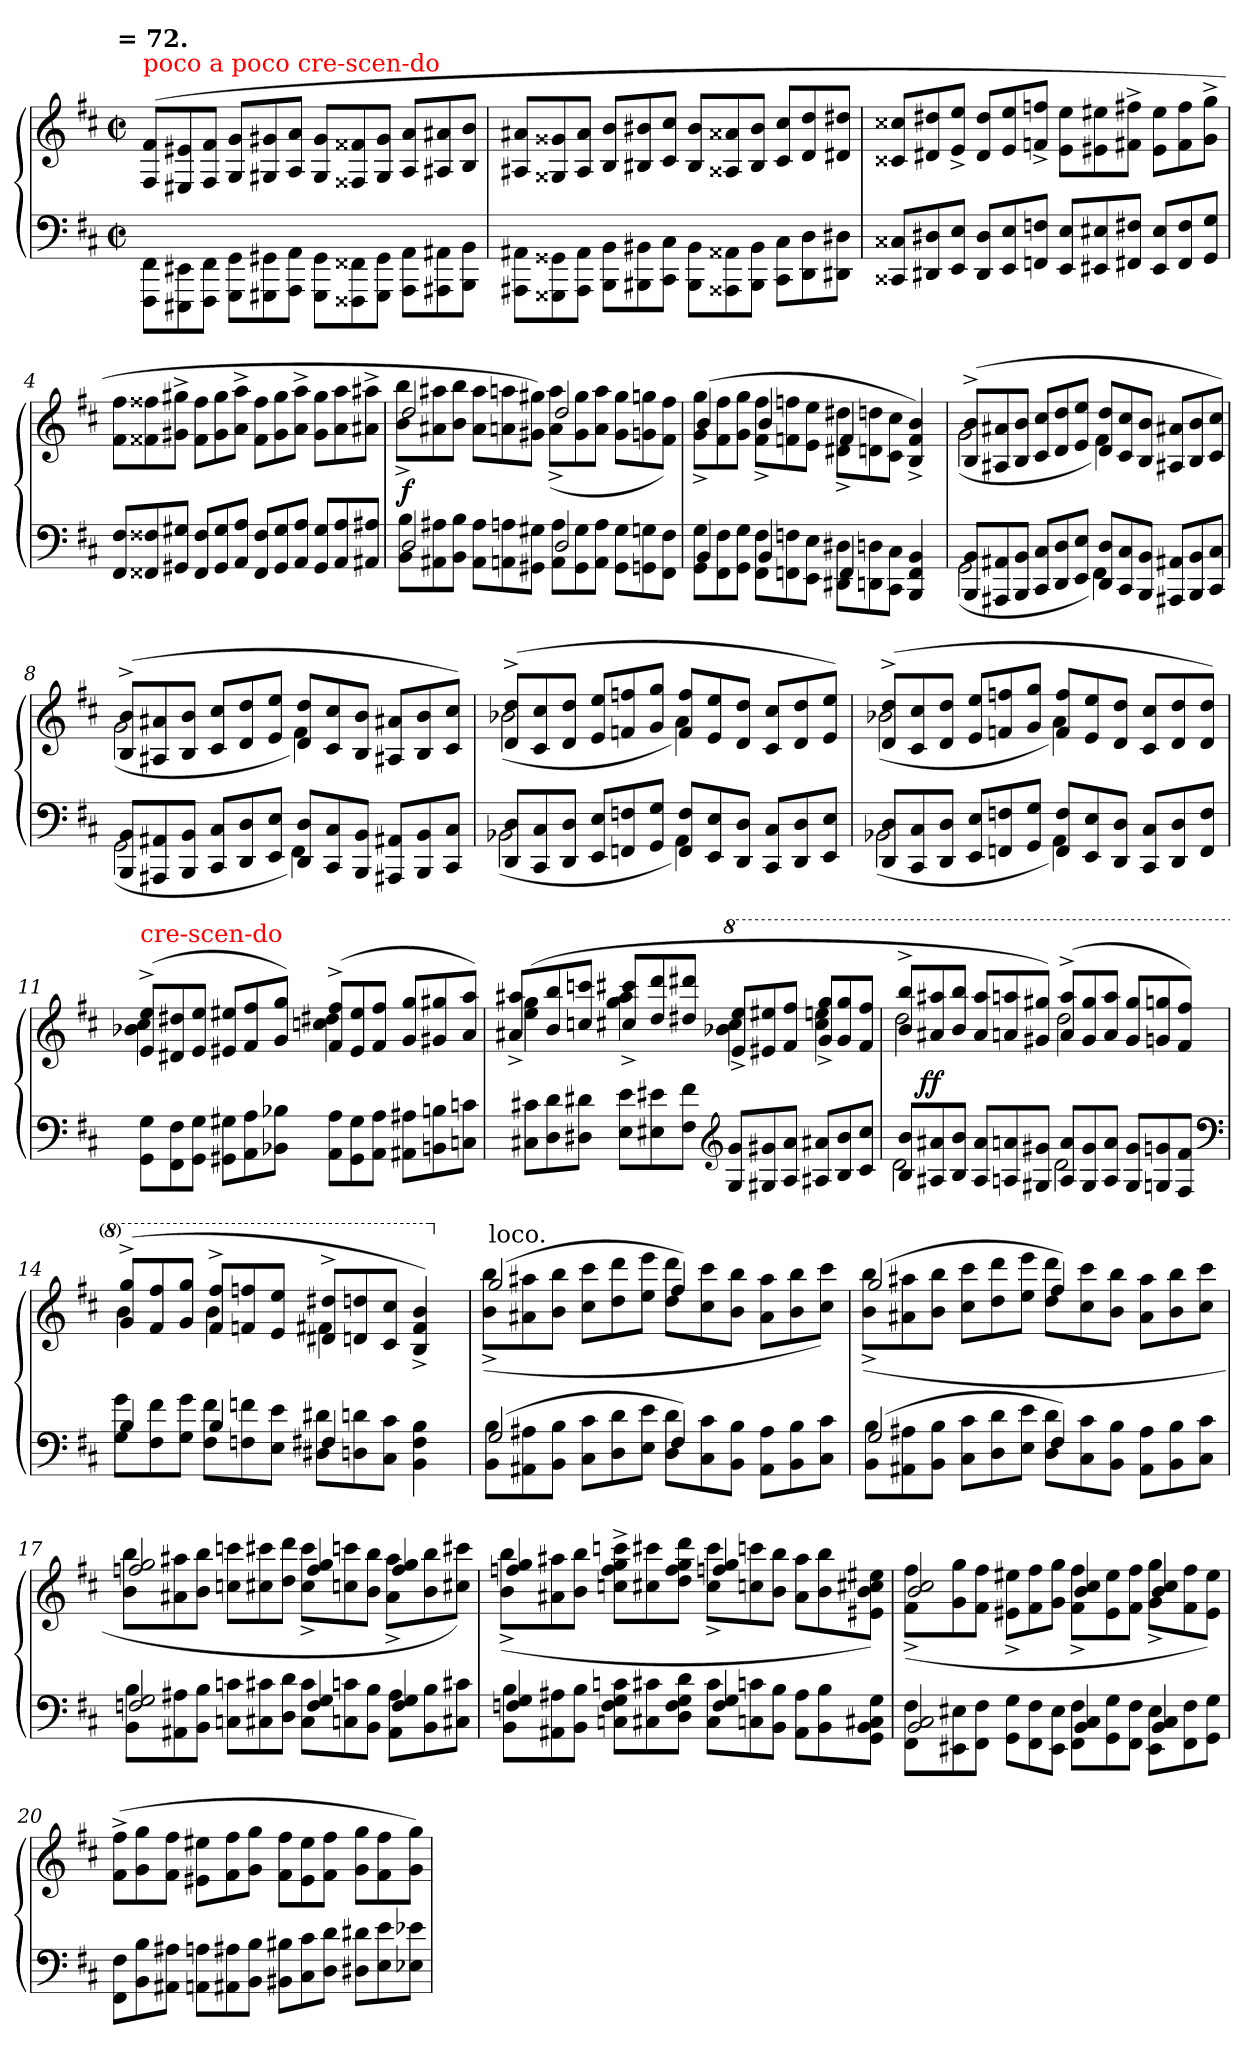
**kern	**kern	**dynam
*part1	*part1	*part1
*staff2	*staff1	*staff1/2
*clefF4	*clefG2	*
*k[f#c#]	*k[f#c#]	*
*b:	*b:	*
!!LO:TX:omd:t=&nbsp;=&nbsp;72.
*M2/2	*M2/2	*
*met(c|)	*met(c|)	*
*MM144	*MM144	*
*Xtuplet	*Xtuplet	*
=1	=1	=1
!	!LO:TX:a:color=red:t=poco a poco cre-scen-do	!
12FF#\ 12FFF#\L	(>12f#/ 12F#/L	.
12EE#X\ 12EEE#X\	12e#X 12E#X	.
12FF#\ 12FFF#\J	12f#/ 12F#/J	.
12GG\ 12GGG\L	12g/ 12G/L	.
12GG#X\ 12GGG#X\	12g#X 12G#X	.
12AA\ 12AAA\J	12a/ 12A/J	.
12GG#\ 12GGG#\L	12g#/ 12G#/L	.
12FF##X\ 12FFF##X\	12f##X 12F##X	.
12GG#\ 12GGG#\J	12g#/ 12G#/J	.
12AA\ 12AAA\L	12a/ 12A/L	.
12AA#X\ 12AAA#X\	12a#X 12A#X	.
12BB\ 12BBB\J	12b/ 12B/J	.
=2	=2	=2
12AA#X\ 12AAA#X\L	12a#X 12A#XL	.
12GG##X\ 12GGG##X\	12g##X 12G##X	.
12AA#\ 12AAA#\J	12a#/ 12A#/J	.
12BB\ 12BBB\L	12b 12BL	.
12BB#X\ 12BBB#X\	12b#X 12B#X	.
12C#\ 12CC#\J	12cc# 12c#J	.
12BB#\ 12BBB#\L	12b# 12B#L	.
12AA##X\ 12AAA##X\	12a##X 12A##X	.
12BB#\ 12BBB#\J	12b# 12B#J	.
12C#\ 12CC#\L	12cc# 12c#L	.
12D\ 12DD\	12dd 12d	.
12D#X\ 12DD#X\J	12dd#X 12d#XJ	.
=3	=3	=3
12C##X 12CC##XL	12cc##X 12c##XL	.
12D#X 12DD#X	12dd#X 12d#X	.
12E 12EEJ	12ee^< 12e^<J	.
12D# 12DD#L	12dd# 12d#L	.
12E 12EE	12ee 12e	.
12Fn 12FFnJ	12ffn^< 12fn^<J	.
12E 12EEL	12ee 12eL	.
12E#X 12EE#X	12ee#X 12e#X	.
12F#X 12FF#XJ	12ff#X^< 12f#X^<J	.
12E# 12EE#L	12ee# 12e#L	.
12F# 12FF#	12ff# 12f#	.
12G 12GGJ	12gg^< 12g^<J	.
=4	=4	=4
12F# 12FF#L	12ff# 12f#L	.
12F##X 12FF##X	12ff##X 12f##X	.
12G# 12GG#J	12gg#X^< 12g#X^<J	.
12F## 12FF##L	12ff## 12f##L	.
12G# 12GG#	12gg# 12g#	.
12A 12AAJ	12aa^< 12a^<J	.
12F## 12FF##L	12ff## 12f##L	.
12G# 12GG#	12gg# 12g#	.
12A 12AAJ	12aa^< 12a^<J	.
12G#/ 12GG#/L	12gg# 12g#L	.
12A/ 12AA/	12aa 12a	.
12A#X/ 12AA#X/J	12aa#X^< 12a#X^<J	.
=5	=5	=5
*^	*^	*
2D	12B 12BBL	2dd	12bb^< 12b^<L	f
.	12A#X 12AA#X	.	12aa#X 12a#X	.
.	12B 12BBJ	.	12bb 12bJ	.
.	12A# 12AA#L	.	12aa# 12a#L	.
.	12An 12AAn	.	12aan 12an	.
.	12G#X 12GG#XJ	.	12gg#X 12g#XJ)	.
2D	12A 12AAL	2dd	(>12aa^< 12a^<L	.
.	12G# 12GG#	.	12gg# 12g#	.
.	12A 12AAJ	.	12aa 12aJ	.
.	12G# 12GG#L	.	12gg# 12g#L	.
.	12Gn 12GGn	.	12ggn 12gn	.
.	12F# 12FF#J	.	12ff# 12f#J)	.
=6	=6	=6	=6	=6
4BB	12G 12GGL	(4b	12gg^< 12g^<L	.
.	12F# 12FF#	.	12ff# 12f#	.
.	12G 12GGJ	.	12gg 12gJ	.
4BB	12F# 12FF#L	4b	12ff#^< 12f#^<L	.
.	12Fn 12FFn	.	12ffn 12fn	.
.	12E 12EEJ	.	12ee 12eJ	.
4FF	12D#X 12DD#XL	4f	12dd#X^< 12d#X^<L	.
.	12Dn 12DDn	.	12ddn 12dn	.
.	12C# 12CC#J	.	12cc# 12c#J	.
4BB 4FF 4BBB	4ryy	4b^< 4f^< 4B^<)	4ryy	.
=7	=7	=7	=7	=7
12BB 12BBBL	(2GG	(12b^< 12B^<L	(2g	.
12AA#X 12AAA#X	.	12a#X 12A#X	.	.
12BB 12BBBJ	.	12b 12BJ	.	.
12C# 12CC#L	.	12cc# 12c#L	.	.
12D 12DD	.	12dd 12d	.	.
12E 12EEJ	.	12ee 12eJ	.	.
12D 12DDL	4FF#)	12dd 12dL	4f#)	.
12C# 12CC#	.	12cc# 12c#	.	.
12BB 12BBBJ	.	12b 12BJ	.	.
12AA#X 12AAA#XL	4ryy	12a#X 12A#XL	4ryy	.
12BB 12BBB	.	12b 12B	.	.
12C# 12CC#J	.	12cc# 12c#J)	.	.
=8	=8	=8	=8	=8
12BB 12BBBL	(2GG	(12b^< 12B^<L	(2g	.
12AA#X 12AAA#X	.	12a#X 12A#X	.	.
12BB 12BBBJ	.	12b 12BJ	.	.
12C# 12CC#L	.	12cc# 12c#L	.	.
12D 12DD	.	12dd 12d	.	.
12E 12EEJ	.	12ee 12eJ	.	.
12D 12DDL	4FF#)	12dd 12dL	4f#)	.
12C# 12CC#	.	12cc# 12c#	.	.
12BB 12BBBJ	.	12b 12BJ	.	.
12AA#X 12AAA#XL	4ryy	12a#X 12A#XL	4ryy	.
12BB 12BBB	.	12b 12B	.	.
12C# 12CC#J	.	12cc# 12c#J)	.	.
=9	=9	=9	=9	=9
12D 12DDL	(2BB-X	(12dd^< 12d^<L	(2b-X	.
12C# 12CC#	.	12cc# 12c#	.	.
12D 12DDJ	.	12dd 12dJ	.	.
12E 12EEL	.	12ee 12eL	.	.
12Fn 12FFn	.	12ffn 12fn	.	.
12G 12GGJ	.	12gg 12gJ	.	.
12F 12FFL	4AA)	12ff 12fL	4a)	.
12E 12EE	.	12ee 12e	.	.
12D 12DDJ	.	12dd 12dJ	.	.
12C# 12CC#L	4ryy	12cc# 12c#L	4ryy	.
12D 12DD	.	12dd 12d	.	.
12E 12EEJ	.	12ee 12eJ)	.	.
=10	=10	=10	=10	=10
12D 12DDL	(2BB-X	(12dd^< 12d^<L	(2b-X	.
12C# 12CC#	.	12cc# 12c#	.	.
12D 12DDJ	.	12dd 12dJ	.	.
12E 12EEL	.	12ee 12eL	.	.
12Fn 12FFn	.	12ffn 12fn	.	.
12G 12GGJ	.	12gg 12gJ	.	.
12F 12FFL	4AA)	12ff 12fL	4a)	.
12E 12EE	.	12ee 12e	.	.
12D 12DDJ	.	12dd 12dJ	.	.
12C# 12CC#L	4ryy	12cc# 12c#L	4ryy	.
12D 12DD	.	12dd 12d	.	.
12F 12FFJ	.	12dd 12dJ)	.	.
*v	*v	*	*	*
=11	=11	=11	=11
!	!LO:TX:a:color=red:t=cre-scen-do	!	!
12G\ 12GG\L	(12ee^< 12e^<L	4cc# 4b-X	.
12F#\ 12FF#\	12dd#X 12d#X	.	.
12G\ 12GG\J	12ee 12eJ	.	.
12G#X 12GG#XL	12ee#X/ 12e#X/L	4ryy	.
12A 12AA	12ff#/ 12f#/	.	.
12B-X 12BB-XJ	12gg/ 12g/J)	.	.
12A 12AAL	(12ff#^< 12f#^<L	4dd#X 4ccn	.
12G# 12GG#	12ee# 12e#	.	.
12A 12AAJ	12ff# 12f#J	.	.
12A#X 12AA#XL	12gg/ 12g/L	4ryy	.
12B 12BB	12gg#X/ 12g#X/	.	.
12cn 12CnJ	12aa/ 12a/J)	.	.
=12	=12	=12	=12
12c#X 12C#XL	(>4gg\ 4ee\	12aa#X^</ 12a#X^</L	.
12d 12D	.	12bb/ 12b/	.
12d#X 12D#XJ	.	12cccn/ 12ccn/J	.
12e 12EL	4aa#\ 4gg\	12ccc#X^</ 12cc#X^</L	.
12e#X 12E#X	.	12ddd/ 12dd/	.
12f# 12F#J	.	12ddd#X/ 12dd#X/J	.
*clefG2	*	*	*
*	*8va	*	*
12g 12GL	4ccc#\ 4bb-X\	12eee^</ 12ee^</L	.
12g#X 12G#X	.	12eee#X/ 12ee#X/	.
12a 12AJ	.	12fff#/ 12ff#/J	.
12a#X 12A#XL	4eee\ 4ccc#\	12ggg^/ 12gg^/L	.
12b 12B	.	12ggg/ 12gg/	.
12cc# 12c#J	.	12fff#/ 12ff#/J	.
=13	=13	=13	=13
*^	*	*	*
12b 12BL	2d	12bbb^< 12bb^<L	2ddd	.
12a#X 12A#X	.	12aaa#X 12aa#X	.	ff
12b 12BJ	.	12bbb 12bbJ	.	.
12a# 12A#L	.	12aaa# 12aa#L	.	.
12an 12An	.	12aaan 12aan	.	.
12g#X 12G#XJ	.	12ggg#X 12gg#XJ)	.	.
12a 12AL	2d	(12aaa^< 12aa^<L	2ddd	.
12g# 12G#	.	12ggg# 12gg#	.	.
12a 12AJ	.	12aaa 12aaJ	.	.
12g# 12G#L	.	12ggg# 12gg#L	.	.
12gn 12Gn	.	12gggn 12ggn	.	.
12f# 12F#J	.	12fff# 12ff#J)	.	.
*clefF4	*	*	*	*
=14	=14	=14	=14	=14
4B	12g 12GL	(12ggg^< 12gg^<L	4bb	.
.	12f# 12F#	12fff# 12ff#	.	.
.	12g 12GJ	12ggg 12ggJ	.	.
4B	12f# 12F#L	12fff#^< 12ff#^<L	4bb	.
.	12fn 12Fn	12fffn 12ffn	.	.
.	12e 12EJ	12eee 12eeJ	.	.
4F#X	12d#X 12D#XL	12ddd#X^< 12dd#X^<L	4ff#X	.
.	12dn 12Dn	12dddn 12ddn	.	.
.	12c# 12C#J	12ccc# 12cc#J	.	.
4ryy	4B 4F# 4BB	4bb^</ 4ff#^</ 4b^</)	4ryy	.
=15	=15	=15	=15	=15
*	*	*X8va	*	*
!	!	!LO:TX:a:t=loco.	!	!
(2G	12B 12BBL	(>2gg	(>12bb^< 12b^<L	.
.	12A#X 12AA#X	.	12aa#X 12a#X	.
.	12B 12BBJ	.	12bb 12bJ	.
.	12c# 12C#L	.	12ccc# 12cc#L	.
.	12d 12D	.	12ddd 12dd	.
.	12e 12EJ	.	12eee 12eeJ	.
4F#)	12d 12DL	4ff#)	12ddd 12ddL	.
.	12c# 12C#	.	12ccc# 12cc#	.
.	12B 12BBJ	.	12bb 12bJ	.
4ryy	12A# 12AA#L	4ryy	12aa# 12a#L	.
.	12B 12BB	.	12bb 12b	.
.	12c# 12C#J	.	12ccc# 12cc#J)	.
=16	=16	=16	=16	=16
(2G	12B 12BBL	(2gg	(>12bb^< 12b^<L	.
.	12A#X 12AA#X	.	12aa#X 12a#X	.
.	12B 12BBJ	.	12bb 12bJ	.
.	12c# 12C#L	.	12ccc# 12cc#L	.
.	12d 12D	.	12ddd 12dd	.
.	12e 12EJ	.	12eee 12eeJ	.
4F#)	12d 12DL	4ff#)	12ddd 12ddL	.
.	12c# 12C#	.	12ccc# 12cc#	.
.	12B 12BBJ	.	12bb 12bJ	.
4ryy	12A# 12AA#L	4ryy	12aa# 12a#L	.
.	12B 12BB	.	12bb 12b	.
.	12c# 12C#J	.	12ccc# 12cc#J	.
=17	=17	=17	=17	=17
2G 2Fn	12B 12BBL	2gg 2ffn	12bb 12bL	.
.	12A#X 12AA#X	.	12aa#X 12a#X	.
.	12B 12BBJ	.	12bb 12bJ	.
.	12cn 12CnL	.	12cccn 12ccnL	.
.	12c#X 12C#X	.	12ccc#X 12cc#X	.
.	12d 12DJ	.	12ddd 12ddJ	.
4G 4F	12c# 12C#L	4gg 4ff	12ccc#^< 12cc#^<L	.
.	12cn 12Cn	.	12cccn 12ccn	.
.	12B 12BBJ	.	12bb 12bJ	.
4G 4F	12A# 12AA#L	4gg 4ff	12aa#^< 12a#^<L	.
.	12B 12BB	.	12bb 12b	.
.	12c#X 12C#XJ	.	12ccc#X 12cc#XJ)	.
=18	=18	=18	=18	=18
4G 4Fn	12B 12BBL	4gg 4ffn	(>12bb^< 12b^<L	.
.	12A#X 12AA#X	.	12aa#X 12a#X	.
.	12B 12BBJ	.	12bb 12bJ	.
4ryy	12cn 12G 12F 12CnL	4ryy	12cccn^< 12gg^< 12ff^< 12ccn^<L	.
.	12c#X 12C#X	.	12ccc#X 12cc#X	.
.	12d 12G 12F 12DJ	.	12ddd 12gg 12ff 12ddJ	.
4G 4F	12c# 12C#L	4gg 4ffn	12ccc#^< 12cc#^<L	.
.	12cn 12Cn	.	12cccn 12ccn	.
.	12B 12BBJ	.	12bb 12bJ	.
4ryy	12A# 12AA#L	4ryy	12aa# 12a#L	.
.	12B 12BB	.	12bb 12b	.
.	12G 12C#X 12BB 12GGJ	.	12ee#X 12cc#X 12b 12e#XJ)	.
=19	=19	=19	=19	=19
2C# 2BB	12F# 12FF#L	2cc# 2b	(>12ff#^< 12f#^<L	.
.	12E#X 12EE#X	.	12gg 12g	.
.	12F# 12FF#J	.	12ff# 12f#J	.
.	12G 12GGL	.	12ee#X^< 12e#X^<L	.
.	12F# 12FF#	.	12ff# 12f#	.
.	12E# 12EE#J	.	12gg 12gJ	.
4C# 4BB	12F# 12FF#L	4cc# 4b	12ff#^< 12f#^<L	.
.	12G 12GG	.	12ee# 12e#	.
.	12F# 12FF#J	.	12ff# 12f#J	.
4C# 4BB	12E# 12EE#L	4cc# 4b	12gg^< 12g^<L	.
.	12F# 12FF#	.	12ff# 12f#	.
.	12G 12GGJ	.	12ee# 12e#J)	.
*v	*v	*	*	*
*	*v	*v	*
=20	=20	=20
12F# 12FF#L	(12ff#^< 12f#^<L	.
12B 12BB	12gg 12g	.
12A#X 12AA#XJ	12ff# 12f#J	.
12An 12AAnL	12ee#X 12e#XL	.
12A#X 12AA#X	12ff# 12f#	.
12B 12BBJ	12gg 12gJ	.
12B#X 12BB#XL	12ff# 12f#L	.
12c# 12C#	12ee# 12e#	.
12d 12DJ	12ff# 12f#J	.
12d#X 12D#XL	12gg 12gL	.
12e 12E	12ff# 12f#	.
12e-X 12E-XJ	12gg 12gJ)	.
=	=	=
*-	*-	*-
